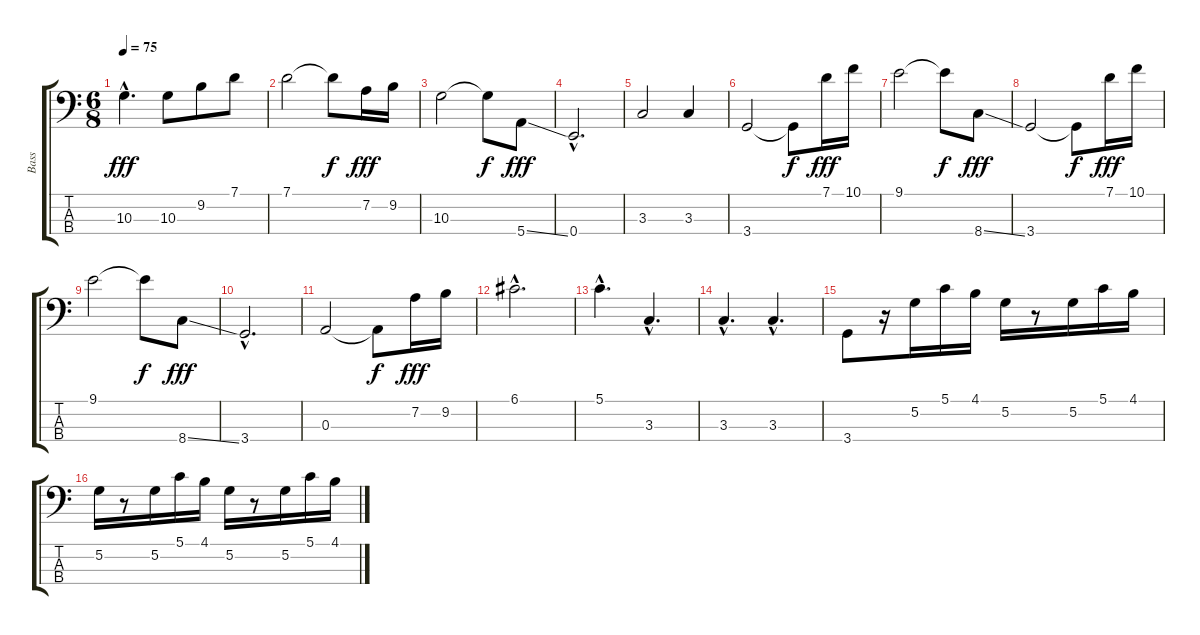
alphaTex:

\track ("Bass" "Bass") {instrument electricbassfinger}
\staff {score tabs}
\tuning (G2 D2 A1 E1) {hide}
\ts (6 8)
\tempo 75
\clef f4
\ks c
10.3{hac}.4{d dy fff} 10.3.8 9.2.8 7.1.8 |
7.1.2 7.1{t}.8{dy f} 7.2.16{dy fff} 9.2.16 |
10.3.2 10.3{t}.8{dy f} 5.4{ss}.8{dy fff} |
0.4{hac}.2{d} |
3.3.2 3.3.4 |
3.4.2 3.4{t}.8{dy f} 7.1.16{dy fff} 10.1.16 |
9.1.2 9.1{t}.8{dy f} 8.4{ss}.8{dy fff} |
3.4.2 3.4{t}.8{dy f} 7.1.16{dy fff} 10.1.16 |
9.1.2 9.1{t}.8{dy f} 8.4{ss}.8{dy fff} |
3.4{hac}.2{d} |
0.3.2 0.3{t}.8{dy f} 7.2.16{dy fff} 9.2.16 |
6.1{hac}.2{d} |
5.1{hac}.4{d} 3.3{hac}.4{d} |
3.3{hac}.4{d} 3.3{hac}.4{d} |
3.4.8 r.16 5.2.16 5.1.16 4.1.16 5.2.16 r.8 5.2.16 5.1.16 4.1.16 |
5.2.16 r.8 5.2.16 5.1.16 4.1.16 5.2.16 r.8 5.2.16 5.1.16 4.1.16
